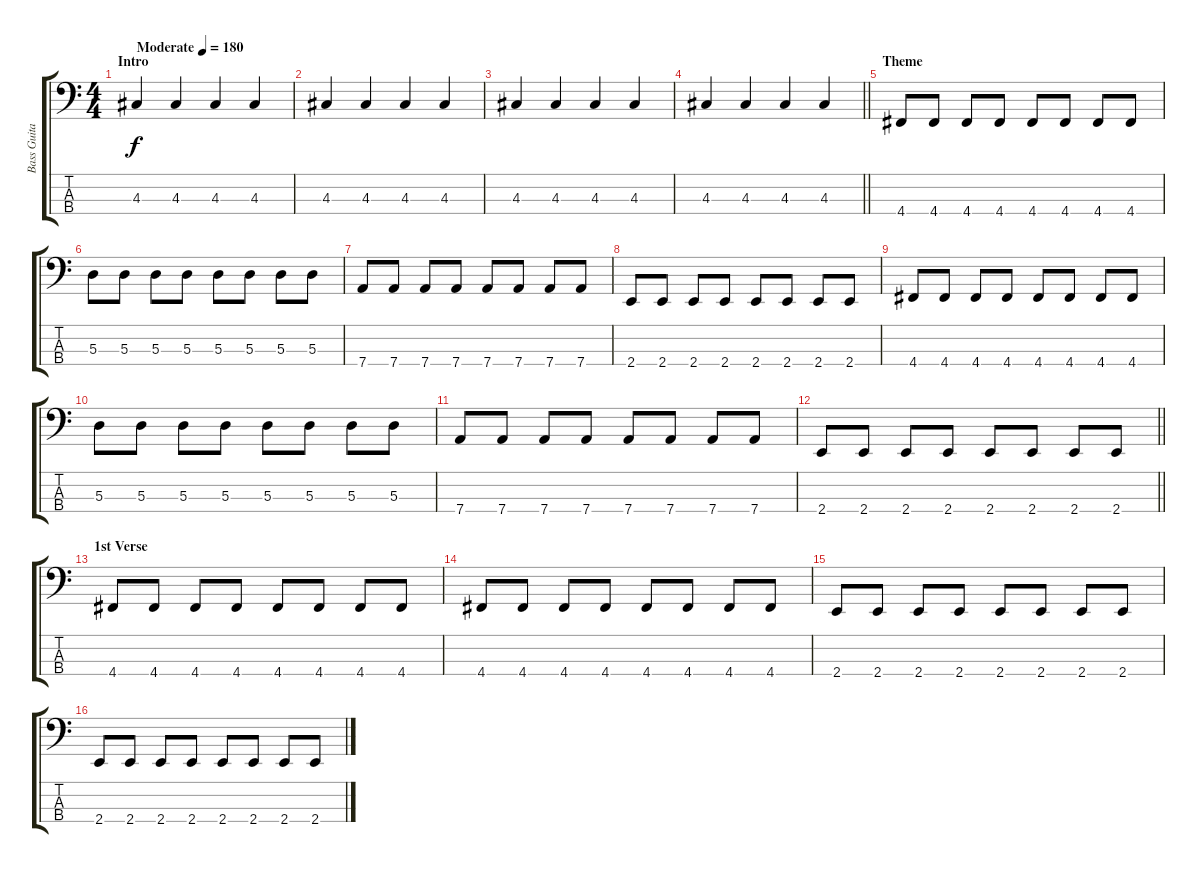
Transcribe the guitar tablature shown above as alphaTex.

\track ("Bass Guitar" "Bass Guita") {instrument electricbassfinger}
\staff {score tabs}
\tuning (G2 D2 A1 D1) {hide}
\ts (4 4)
\section ("" "Intro")
\tempo (180 "Moderate")
\clef f4
\ks c
4.3.4{dy f instrument electricbassfinger} 4.3.4 4.3.4 4.3.4 |
4.3.4 4.3.4 4.3.4 4.3.4 |
4.3.4 4.3.4 4.3.4 4.3.4 |
\barLineRight lightlight
4.3.4 4.3.4 4.3.4 4.3.4 |
\section ("" "Theme")
4.4.8 4.4.8 4.4.8 4.4.8 4.4.8 4.4.8 4.4.8 4.4.8 |
5.3.8 5.3.8 5.3.8 5.3.8 5.3.8 5.3.8 5.3.8 5.3.8 |
7.4.8 7.4.8 7.4.8 7.4.8 7.4.8 7.4.8 7.4.8 7.4.8 |
2.4.8 2.4.8 2.4.8 2.4.8 2.4.8 2.4.8 2.4.8 2.4.8 |
4.4.8 4.4.8 4.4.8 4.4.8 4.4.8 4.4.8 4.4.8 4.4.8 |
5.3.8 5.3.8 5.3.8 5.3.8 5.3.8 5.3.8 5.3.8 5.3.8 |
7.4.8 7.4.8 7.4.8 7.4.8 7.4.8 7.4.8 7.4.8 7.4.8 |
\barLineRight lightlight
2.4.8 2.4.8 2.4.8 2.4.8 2.4.8 2.4.8 2.4.8 2.4.8 |
\section ("" "1st Verse")
4.4.8 4.4.8 4.4.8 4.4.8 4.4.8 4.4.8 4.4.8 4.4.8 |
4.4.8 4.4.8 4.4.8 4.4.8 4.4.8 4.4.8 4.4.8 4.4.8 |
2.4.8 2.4.8 2.4.8 2.4.8 2.4.8 2.4.8 2.4.8 2.4.8 |
2.4.8 2.4.8 2.4.8 2.4.8 2.4.8 2.4.8 2.4.8 2.4.8
